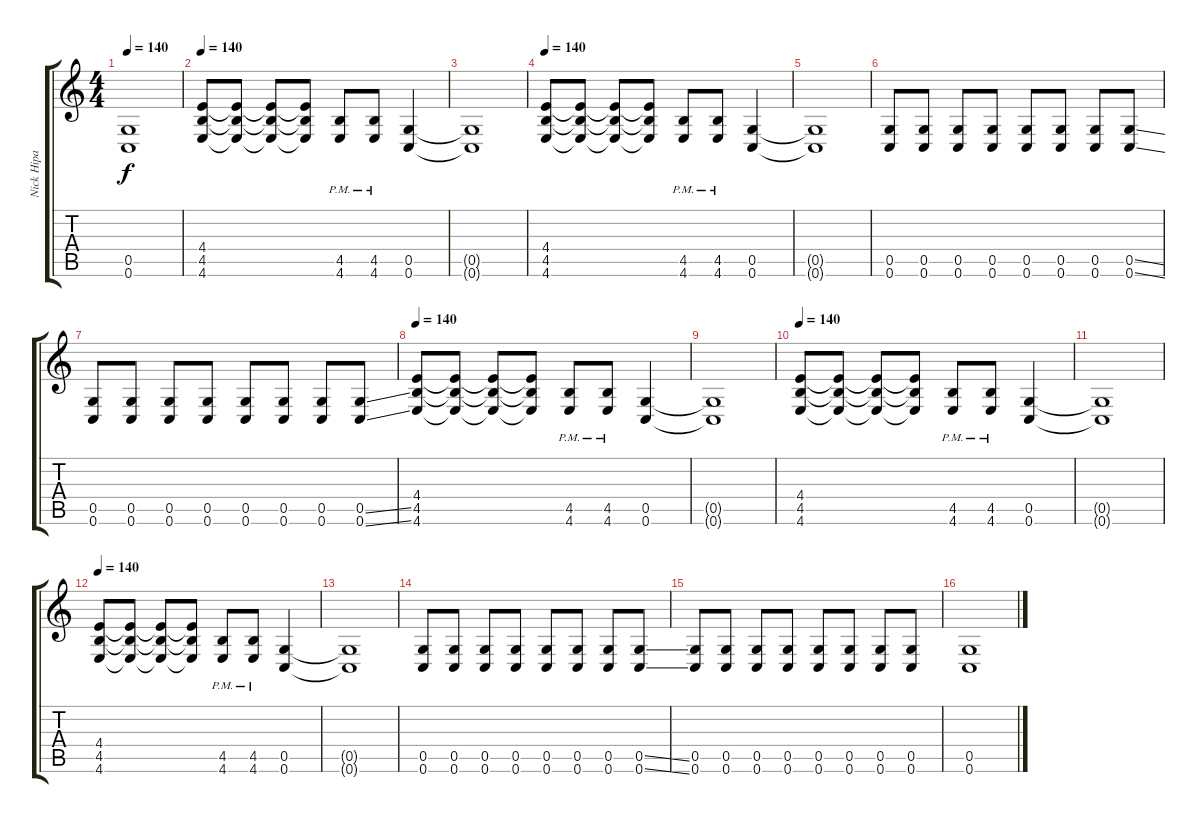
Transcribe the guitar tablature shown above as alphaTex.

\track ("Nick Hipa - Guitar" "Nick Hipa ") {instrument distortionguitar}
\staff {score tabs}
\tuning (D4 A3 F3 C3 G2 C2) {hide}
\ts (4 4)
\tempo 140
\clef g2
\ks c
(0.5{t} 0.6{t}).1{dy f} |
\tempo 140
(4.4 4.5 4.6).8 (4.4{t} 4.5{t} 4.6{t}).8 (4.4{t} 4.5{t} 4.6{t}).8 (4.4{t} 4.5{t} 4.6{t}).8 (4.5{pm} 4.6{pm}).8 (4.5{pm} 4.6{pm}).8 (0.5 0.6).4 |
(0.5{t} 0.6{t}).1 |
\tempo 140
(4.4 4.5 4.6).8 (4.4{t} 4.5{t} 4.6{t}).8 (4.4{t} 4.5{t} 4.6{t}).8 (4.4{t} 4.5{t} 4.6{t}).8 (4.5{pm} 4.6{pm}).8 (4.5{pm} 4.6{pm}).8 (0.5 0.6).4 |
(0.5{t} 0.6{t}).1 |
(0.5 0.6).8 (0.5 0.6).8 (0.5 0.6).8 (0.5 0.6).8 (0.5 0.6).8 (0.5 0.6).8 (0.5 0.6).8 (0.5{ss} 0.6{ss}).8 |
(0.5 0.6).8 (0.5 0.6).8 (0.5 0.6).8 (0.5 0.6).8 (0.5 0.6).8 (0.5 0.6).8 (0.5 0.6).8 (0.5{ss} 0.6{ss}).8 |
\tempo 140
(4.4 4.5 4.6).8 (4.4{t} 4.5{t} 4.6{t}).8 (4.4{t} 4.5{t} 4.6{t}).8 (4.4{t} 4.5{t} 4.6{t}).8 (4.5{pm} 4.6{pm}).8 (4.5{pm} 4.6{pm}).8 (0.5 0.6).4 |
(0.5{t} 0.6{t}).1 |
\tempo 140
(4.4 4.5 4.6).8 (4.4{t} 4.5{t} 4.6{t}).8 (4.4{t} 4.5{t} 4.6{t}).8 (4.4{t} 4.5{t} 4.6{t}).8 (4.5{pm} 4.6{pm}).8 (4.5{pm} 4.6{pm}).8 (0.5 0.6).4 |
(0.5{t} 0.6{t}).1 |
\tempo 140
(4.4 4.5 4.6).8 (4.4{t} 4.5{t} 4.6{t}).8 (4.4{t} 4.5{t} 4.6{t}).8 (4.4{t} 4.5{t} 4.6{t}).8 (4.5{pm} 4.6{pm}).8 (4.5{pm} 4.6{pm}).8 (0.5 0.6).4 |
(0.5{t} 0.6{t}).1 |
(0.5 0.6).8 (0.5 0.6).8 (0.5 0.6).8 (0.5 0.6).8 (0.5 0.6).8 (0.5 0.6).8 (0.5 0.6).8 (0.5{ss} 0.6{ss}).8 |
(0.5 0.6).8 (0.5 0.6).8 (0.5 0.6).8 (0.5 0.6).8 (0.5 0.6).8 (0.5 0.6).8 (0.5 0.6).8 (0.5 0.6).8 |
(0.5 0.6).1
